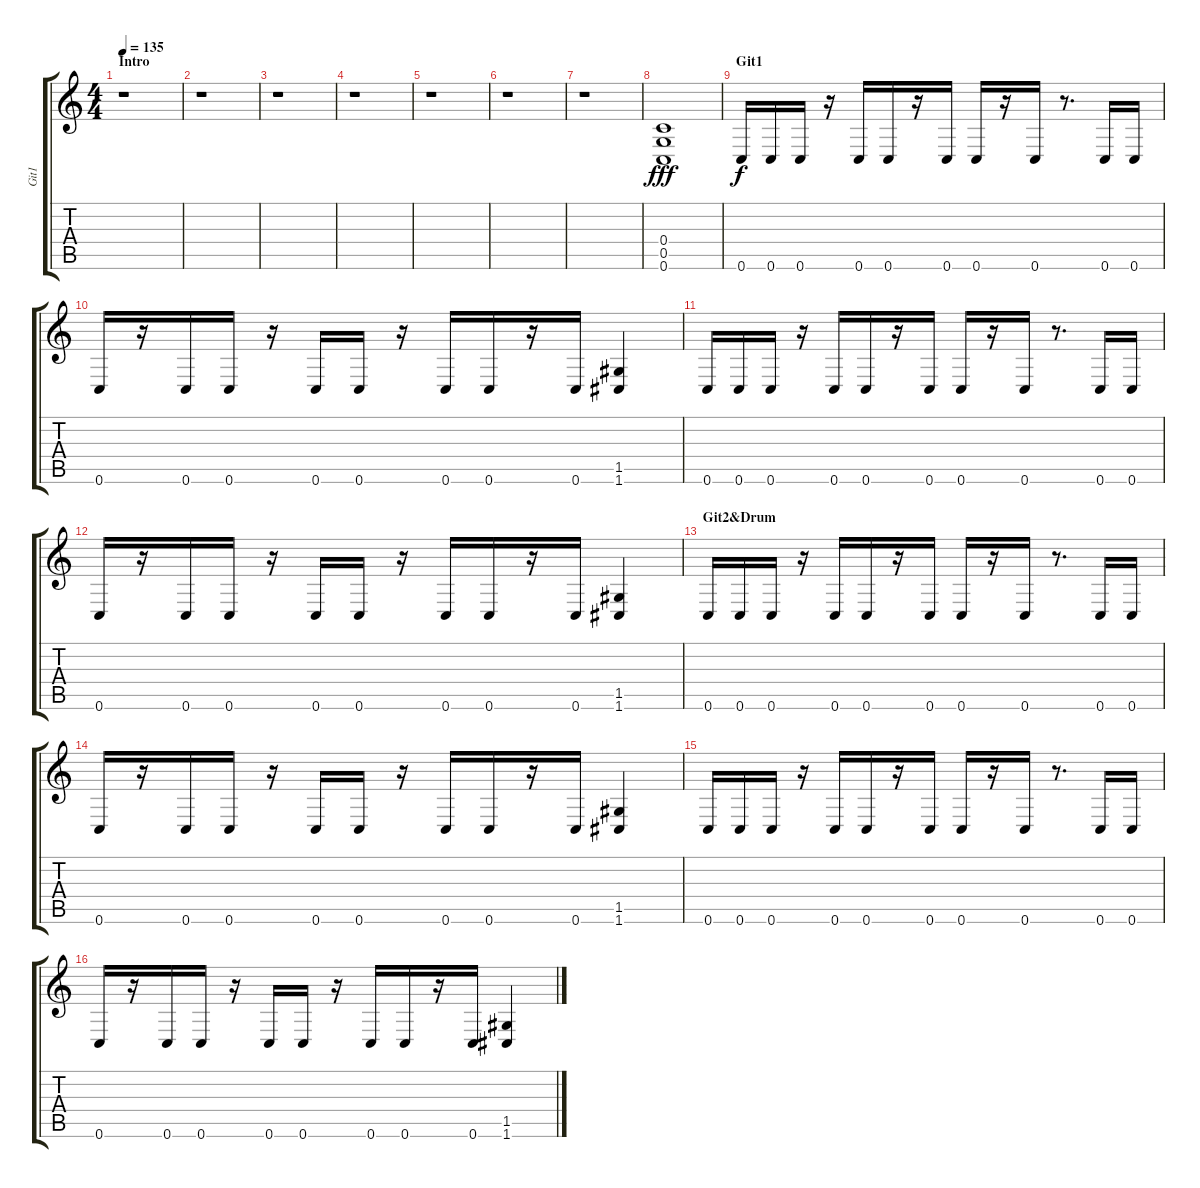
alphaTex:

\track ("Git1" "Git1") {instrument overdrivenguitar}
\staff {score tabs}
\tuning (D4 A3 F3 C3 G2 C2) {hide}
\ts (4 4)
\section ("" "Intro")
\tempo 135
\clef g2
\ks c
r.1{dy fff instrument overdrivenguitar} |
r.1 |
r.1 |
r.1 |
r.1 |
r.1 |
r.1{volume 0} |
(0.4 0.5 0.6).1{volume 16} |
\section ("" "Git1")
0.6.16{dy f instrument distortionguitar} 0.6.16 0.6.16 r.16 0.6.16 0.6.16 r.16 0.6.16 0.6.16 r.16 0.6.16 r.8{d} 0.6.16 0.6.16 |
0.6.16 r.16 0.6.16 0.6.16 r.16 0.6.16 0.6.16 r.16 0.6.16 0.6.16 r.16 0.6.16 (1.5 1.6).4{instrument overdrivenguitar} |
0.6.16{instrument distortionguitar} 0.6.16 0.6.16 r.16 0.6.16 0.6.16 r.16 0.6.16 0.6.16 r.16 0.6.16 r.8{d} 0.6.16 0.6.16 |
0.6.16 r.16 0.6.16 0.6.16 r.16 0.6.16 0.6.16 r.16 0.6.16 0.6.16 r.16 0.6.16 (1.5 1.6).4{instrument overdrivenguitar} |
\section ("" "Git2&Drum")
0.6.16{instrument distortionguitar} 0.6.16 0.6.16 r.16 0.6.16 0.6.16 r.16 0.6.16 0.6.16 r.16 0.6.16 r.8{d} 0.6.16 0.6.16 |
0.6.16 r.16 0.6.16 0.6.16 r.16 0.6.16 0.6.16 r.16 0.6.16 0.6.16 r.16 0.6.16 (1.5 1.6).4{instrument overdrivenguitar} |
0.6.16{instrument distortionguitar} 0.6.16 0.6.16 r.16 0.6.16 0.6.16 r.16 0.6.16 0.6.16 r.16 0.6.16 r.8{d} 0.6.16 0.6.16 |
0.6.16 r.16 0.6.16 0.6.16 r.16 0.6.16 0.6.16 r.16 0.6.16 0.6.16 r.16 0.6.16 (1.5 1.6).4{instrument overdrivenguitar}
